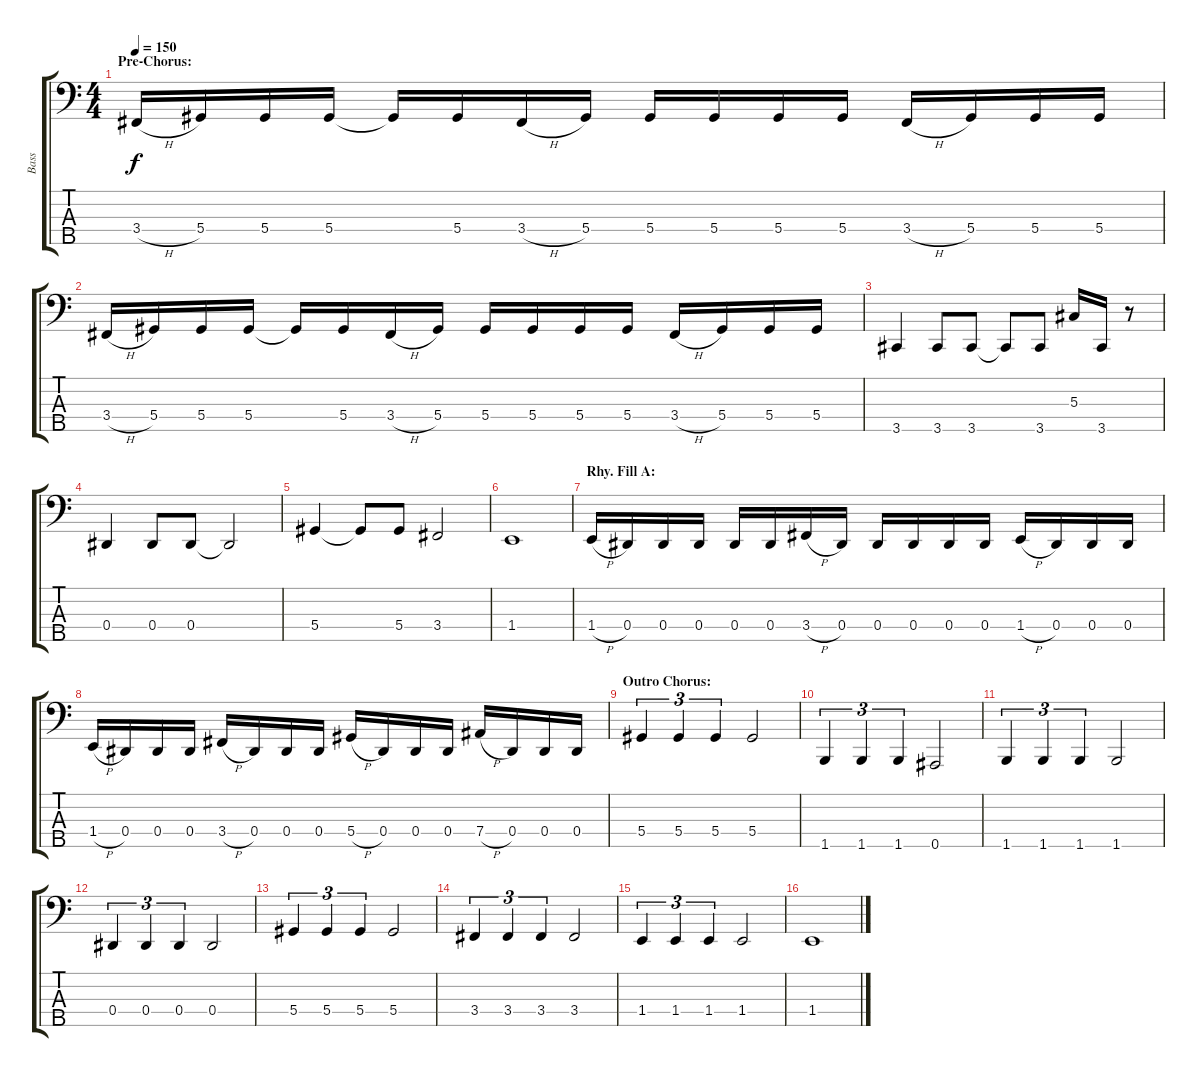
\track ("Bass" "Bass") {instrument slapbass2}
\staff {score tabs}
\tuning (Gb2 Db2 Ab1 Eb1 Bb0) {hide}
\ts (4 4)
\section ("" "Pre-Chorus:")
\tempo 150
\clef f4
\ks c
3.4{h}.16{dy f} 5.4.16 5.4.16 5.4.16 5.4{t}.16 5.4.16 3.4{h}.16 5.4.16 5.4.16 5.4.16 5.4.16 5.4.16 3.4{h}.16 5.4.16 5.4.16 5.4.16 |
3.4{h}.16 5.4.16 5.4.16 5.4.16 5.4{t}.16 5.4.16 3.4{h}.16 5.4.16 5.4.16 5.4.16 5.4.16 5.4.16 3.4{h}.16 5.4.16 5.4.16 5.4.16 |
3.5.4 3.5.8 3.5.8 3.5{t}.8 3.5.8 5.3.16 3.5.16 r.8 |
0.4.4 0.4.8 0.4.8 0.4{t}.2 |
5.4.4 5.4{t}.8 5.4.8 3.4.2 |
1.4.1 |
\section ("" "Rhy. Fill A:")
1.4{h}.16 0.4.16 0.4.16 0.4.16 0.4.16 0.4.16 3.4{h}.16 0.4.16 0.4.16 0.4.16 0.4.16 0.4.16 1.4{h}.16 0.4.16 0.4.16 0.4.16 |
1.4{h}.16 0.4.16 0.4.16 0.4.16 3.4{h}.16 0.4.16 0.4.16 0.4.16 5.4{h}.16 0.4.16 0.4.16 0.4.16 7.4{h}.16 0.4.16 0.4.16 0.4.16 |
\section ("" "Outro Chorus:")
5.4.4{tu (3 2)} 5.4.4{tu (3 2)} 5.4.4{tu (3 2)} 5.4.2 |
1.5.4{tu (3 2)} 1.5.4{tu (3 2)} 1.5.4{tu (3 2)} 0.5.2 |
1.5.4{tu (3 2)} 1.5.4{tu (3 2)} 1.5.4{tu (3 2)} 1.5.2 |
0.4.4{tu (3 2)} 0.4.4{tu (3 2)} 0.4.4{tu (3 2)} 0.4.2 |
5.4.4{tu (3 2)} 5.4.4{tu (3 2)} 5.4.4{tu (3 2)} 5.4.2 |
3.4.4{tu (3 2)} 3.4.4{tu (3 2)} 3.4.4{tu (3 2)} 3.4.2 |
1.4.4{tu (3 2)} 1.4.4{tu (3 2)} 1.4.4{tu (3 2)} 1.4.2 |
1.4.1
